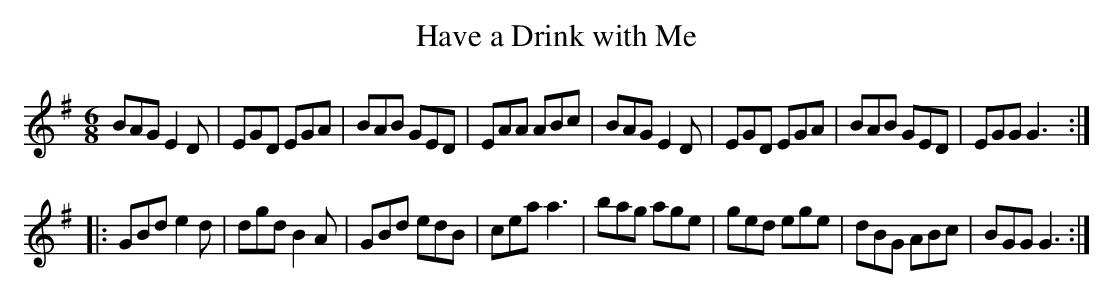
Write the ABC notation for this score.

X:1
T:Have a Drink with Me
M:6/8
K:G
BAG E2D|EGD EGA|BAB GED|EAA ABc|BAG E2D|EGD EGA|BAB GED|EGG G3:|
|:GBd e2d|dgd B2A|GBd edB|cea a3|bag age|ged ege|dBG ABc|BGG G3:|
